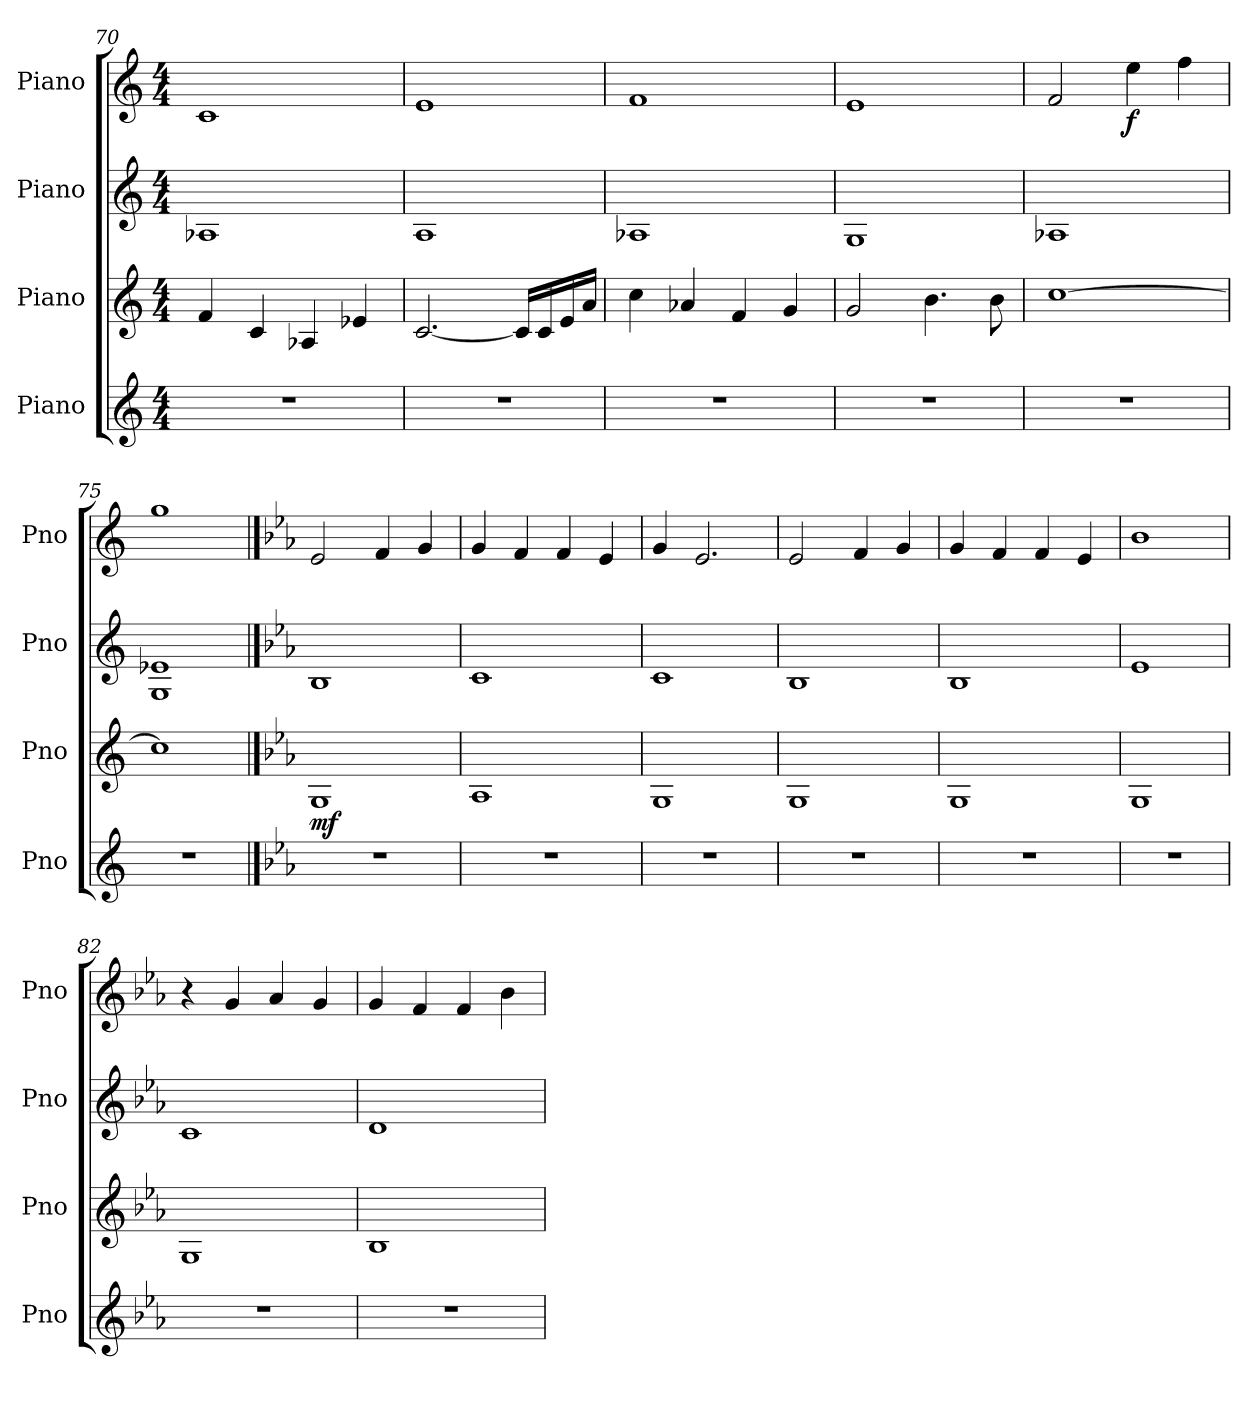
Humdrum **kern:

**kern	**kern	**dynam	**kern	**kern	**dynam
*part4	*part3	*part3	*part2	*part1	*part1
*staff4	*staff3	*staff3	*staff2	*staff1	*staff1
*I"Piano	*I"Piano	*	*I"Piano	*I"Piano	*
*I'Pno	*I'Pno	*	*I'Pno	*I'Pno	*
!!LO:PB:g=z
*clefG2	*clefG2	*	*clefG2	*clefG2	*
*k[]	*k[]	*	*k[]	*k[]	*
*M4/4	*M4/4	*	*M4/4	*M4/4	*
=70	=70	=70	=70	=70	=70
1r	4f/	.	1A-X	1c	.
.	4c/	.	.	.	.
.	4A-X/	.	.	.	.
.	4e-X/	.	.	.	.
=71	=71	=71	=71	=71	=71
1r	[2.c/	.	1A	1e	.
.	16c/LL]	.	.	.	.
.	16c/	.	.	.	.
.	16e/	.	.	.	.
.	16a/JJ	.	.	.	.
=72	=72	=72	=72	=72	=72
1r	4cc\	.	1A-X	1f	.
.	4a-X/	.	.	.	.
.	4f/	.	.	.	.
.	4g/	.	.	.	.
=73	=73	=73	=73	=73	=73
1r	2g/	.	1G	1e	.
.	4.b\	.	.	.	.
.	8b\	.	.	.	.
=74	=74	=74	=74	=74	=74
1r	[1cc	.	1A-X	2f/	.
!	!	!	!	!	!LO:DY:b
.	.	.	.	4ee\	f
.	.	.	.	4ff\	.
=75	=75	=75	=75	=75	=75
1r	1cc]	.	1G 1e-X	1gg	.
==76	==76	==76	==76	==76	==76
*k[b-e-a-]	*k[b-e-a-]	*	*k[b-e-a-]	*k[b-e-a-]	*
!	!	!LO:DY:b	!	!	!
1r	1G	mf	1B-	2e-/	.
.	.	.	.	4f/	.
.	.	.	.	4g/	.
=77	=77	=77	=77	=77	=77
1r	1A-	.	1c	4g/	.
.	.	.	.	4f/	.
.	.	.	.	4f/	.
.	.	.	.	4e-/	.
=78	=78	=78	=78	=78	=78
1r	1G	.	1c	4g/	.
.	.	.	.	2.e-/	.
!!LO:LB:g=z
=79	=79	=79	=79	=79	=79
1r	1G	.	1B-	2e-/	.
.	.	.	.	4f/	.
.	.	.	.	4g/	.
=80	=80	=80	=80	=80	=80
1r	1G	.	1B-	4g/	.
.	.	.	.	4f/	.
.	.	.	.	4f/	.
.	.	.	.	4e-/	.
=81	=81	=81	=81	=81	=81
1r	1G	.	1e-	1b-	.
=82	=82	=82	=82	=82	=82
1r	1G	.	1c	4r	.
.	.	.	.	4g/	.
.	.	.	.	4a-/	.
.	.	.	.	4g/	.
=83	=83	=83	=83	=83	=83
1r	1B-	.	1d	4g/	.
.	.	.	.	4f/	.
.	.	.	.	4f/	.
.	.	.	.	4b-\	.
=	=	=	=	=	=
*-	*-	*-	*-	*-	*-
